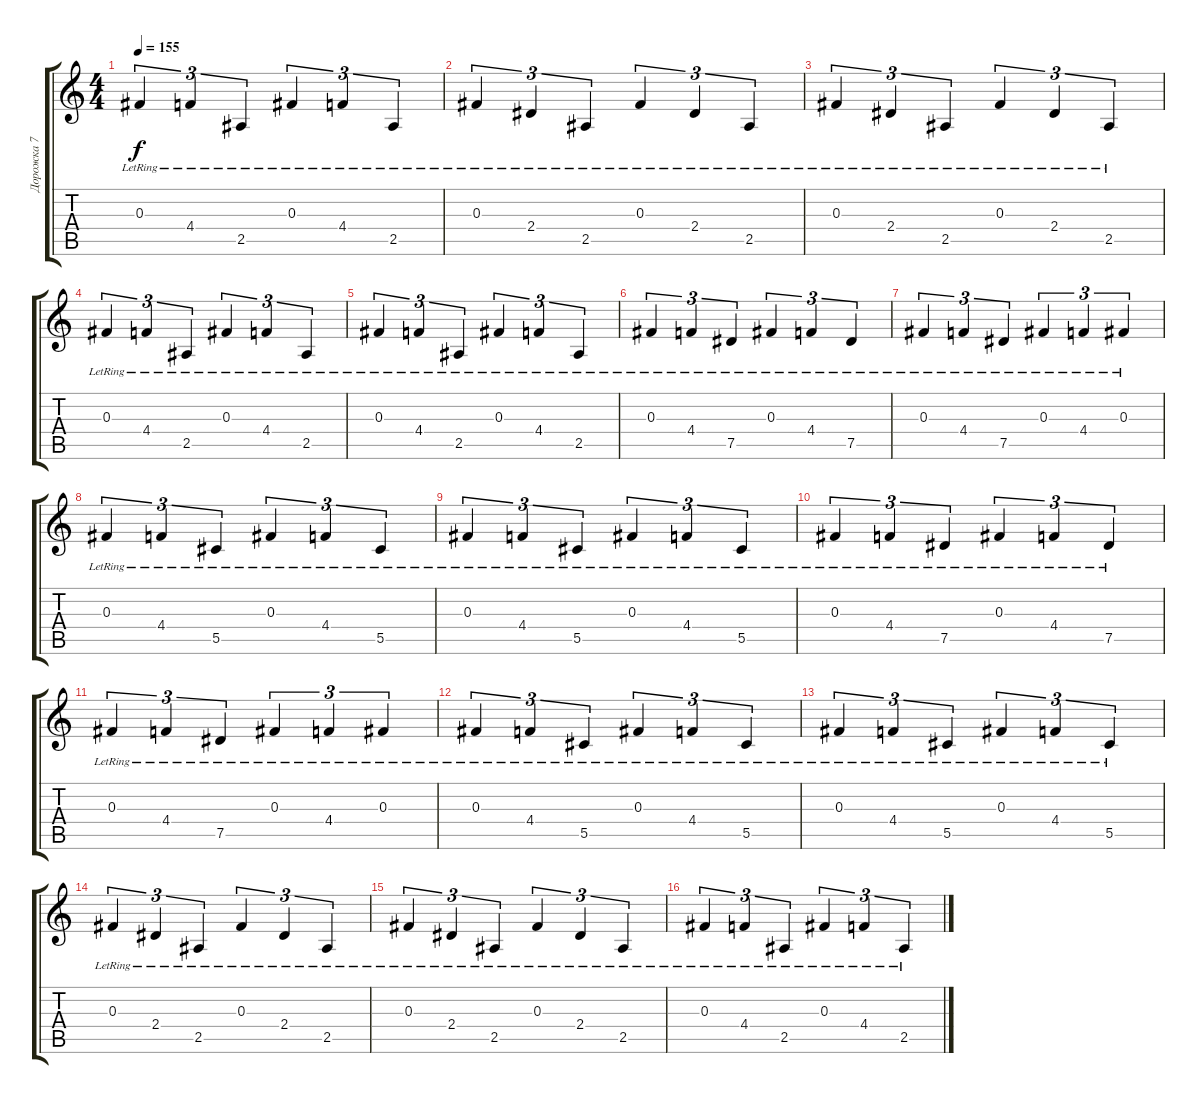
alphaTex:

\track ("Дорожка 7" "Дорожка 7") {instrument acousticguitarsteel}
\staff {score tabs}
\tuning (Eb4 Bb3 Gb3 Db3 Ab2 Eb2) {hide}
\ts (4 4)
\tempo 155
\clef g2
\ks c
0.3{lr}.4{tu (3 2) dy f} 4.4{lr}.4{tu (3 2)} 2.5{lr}.4{tu (3 2)} 0.3{lr}.4{tu (3 2)} 4.4{lr}.4{tu (3 2)} 2.5{lr}.4{tu (3 2)} |
0.3{lr}.4{tu (3 2)} 2.4{lr}.4{tu (3 2)} 2.5{lr}.4{tu (3 2)} 0.3{lr}.4{tu (3 2)} 2.4{lr}.4{tu (3 2)} 2.5{lr}.4{tu (3 2)} |
0.3{lr}.4{tu (3 2)} 2.4{lr}.4{tu (3 2)} 2.5{lr}.4{tu (3 2)} 0.3{lr}.4{tu (3 2)} 2.4{lr}.4{tu (3 2)} 2.5{lr}.4{tu (3 2)} |
0.3{lr}.4{tu (3 2)} 4.4{lr}.4{tu (3 2)} 2.5{lr}.4{tu (3 2)} 0.3{lr}.4{tu (3 2)} 4.4{lr}.4{tu (3 2)} 2.5{lr}.4{tu (3 2)} |
0.3{lr}.4{tu (3 2)} 4.4{lr}.4{tu (3 2)} 2.5{lr}.4{tu (3 2)} 0.3{lr}.4{tu (3 2)} 4.4{lr}.4{tu (3 2)} 2.5{lr}.4{tu (3 2)} |
0.3{lr}.4{tu (3 2) volume 6} 4.4{lr}.4{tu (3 2)} 7.5{lr}.4{tu (3 2)} 0.3{lr}.4{tu (3 2)} 4.4{lr}.4{tu (3 2)} 7.5{lr}.4{tu (3 2)} |
0.3{lr}.4{tu (3 2)} 4.4{lr}.4{tu (3 2)} 7.5{lr}.4{tu (3 2)} 0.3{lr}.4{tu (3 2)} 4.4{lr}.4{tu (3 2)} 0.3{lr}.4{tu (3 2)} |
0.3{lr}.4{tu (3 2)} 4.4{lr}.4{tu (3 2)} 5.5{lr}.4{tu (3 2)} 0.3{lr}.4{tu (3 2)} 4.4{lr}.4{tu (3 2)} 5.5{lr}.4{tu (3 2)} |
0.3{lr}.4{tu (3 2)} 4.4{lr}.4{tu (3 2)} 5.5{lr}.4{tu (3 2)} 0.3{lr}.4{tu (3 2)} 4.4{lr}.4{tu (3 2)} 5.5{lr}.4{tu (3 2)} |
0.3{lr}.4{tu (3 2)} 4.4{lr}.4{tu (3 2)} 7.5{lr}.4{tu (3 2)} 0.3{lr}.4{tu (3 2)} 4.4{lr}.4{tu (3 2)} 7.5{lr}.4{tu (3 2)} |
0.3{lr}.4{tu (3 2)} 4.4{lr}.4{tu (3 2)} 7.5{lr}.4{tu (3 2)} 0.3{lr}.4{tu (3 2)} 4.4{lr}.4{tu (3 2)} 0.3{lr}.4{tu (3 2)} |
0.3{lr}.4{tu (3 2)} 4.4{lr}.4{tu (3 2)} 5.5{lr}.4{tu (3 2)} 0.3{lr}.4{tu (3 2)} 4.4{lr}.4{tu (3 2)} 5.5{lr}.4{tu (3 2)} |
0.3{lr}.4{tu (3 2)} 4.4{lr}.4{tu (3 2)} 5.5{lr}.4{tu (3 2)} 0.3{lr}.4{tu (3 2)} 4.4{lr}.4{tu (3 2)} 5.5{lr}.4{tu (3 2)} |
0.3{lr}.4{tu (3 2)} 2.4{lr}.4{tu (3 2)} 2.5{lr}.4{tu (3 2)} 0.3{lr}.4{tu (3 2)} 2.4{lr}.4{tu (3 2)} 2.5{lr}.4{tu (3 2)} |
0.3{lr}.4{tu (3 2)} 2.4{lr}.4{tu (3 2)} 2.5{lr}.4{tu (3 2)} 0.3{lr}.4{tu (3 2)} 2.4{lr}.4{tu (3 2)} 2.5{lr}.4{tu (3 2)} |
0.3{lr}.4{tu (3 2)} 4.4{lr}.4{tu (3 2)} 2.5{lr}.4{tu (3 2)} 0.3{lr}.4{tu (3 2)} 4.4{lr}.4{tu (3 2)} 2.5{lr}.4{tu (3 2)}
